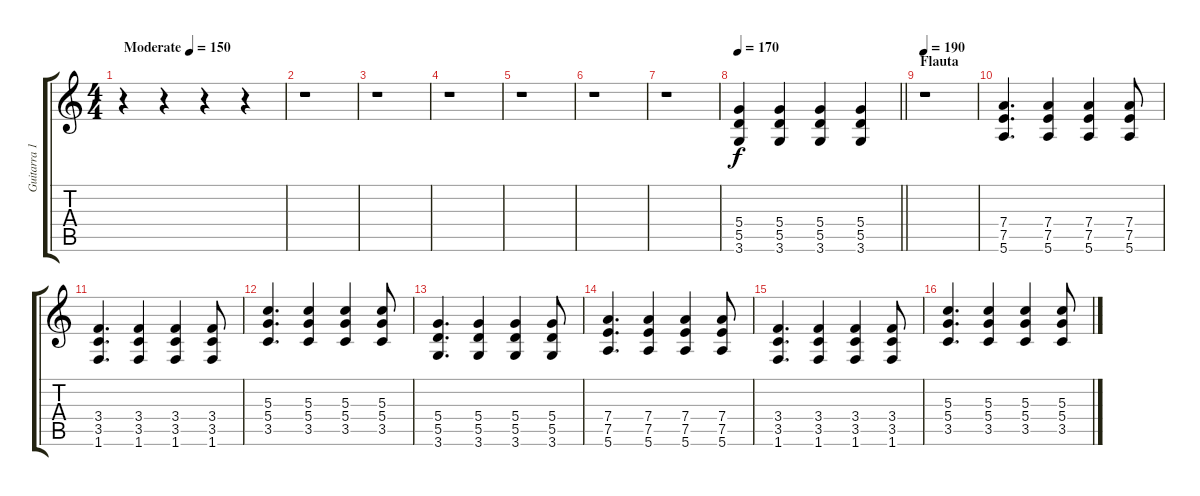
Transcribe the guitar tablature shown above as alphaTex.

\track ("Guitarra 1" "Guitarra 1") {instrument overdrivenguitar}
\staff {score tabs}
\tuning (E4 B3 G3 D3 A2 E2) {hide}
\ts (4 4)
\tempo (150 "Moderate")
\clef g2
\ks c
r.4{dy f instrument overdrivenguitar} r.4 r.4 r.4 |
r.1 |
r.1 |
r.1 |
r.1 |
r.1 |
r.1 |
\tempo 170
\barLineRight lightlight
(5.4 5.5 3.6).4 (5.4 5.5 3.6).4 (5.4 5.5 3.6).4 (5.4 5.5 3.6).4 |
\section ("" "Flauta")
\tempo 190
r.1 |
(7.4 7.5 5.6).4{d} (7.4 7.5 5.6).4 (7.4 7.5 5.6).4 (7.4 7.5 5.6).8 |
(3.4 3.5 1.6).4{d} (3.4 3.5 1.6).4 (3.4 3.5 1.6).4 (3.4 3.5 1.6).8 |
(5.3 5.4 3.5).4{d} (5.3 5.4 3.5).4 (5.3 5.4 3.5).4 (5.3 5.4 3.5).8 |
(5.4 5.5 3.6).4{d} (5.4 5.5 3.6).4 (5.4 5.5 3.6).4 (5.4 5.5 3.6).8 |
(7.4 7.5 5.6).4{d} (7.4 7.5 5.6).4 (7.4 7.5 5.6).4 (7.4 7.5 5.6).8 |
(3.4 3.5 1.6).4{d} (3.4 3.5 1.6).4 (3.4 3.5 1.6).4 (3.4 3.5 1.6).8 |
(5.3 5.4 3.5).4{d} (5.3 5.4 3.5).4 (5.3 5.4 3.5).4 (5.3 5.4 3.5).8
